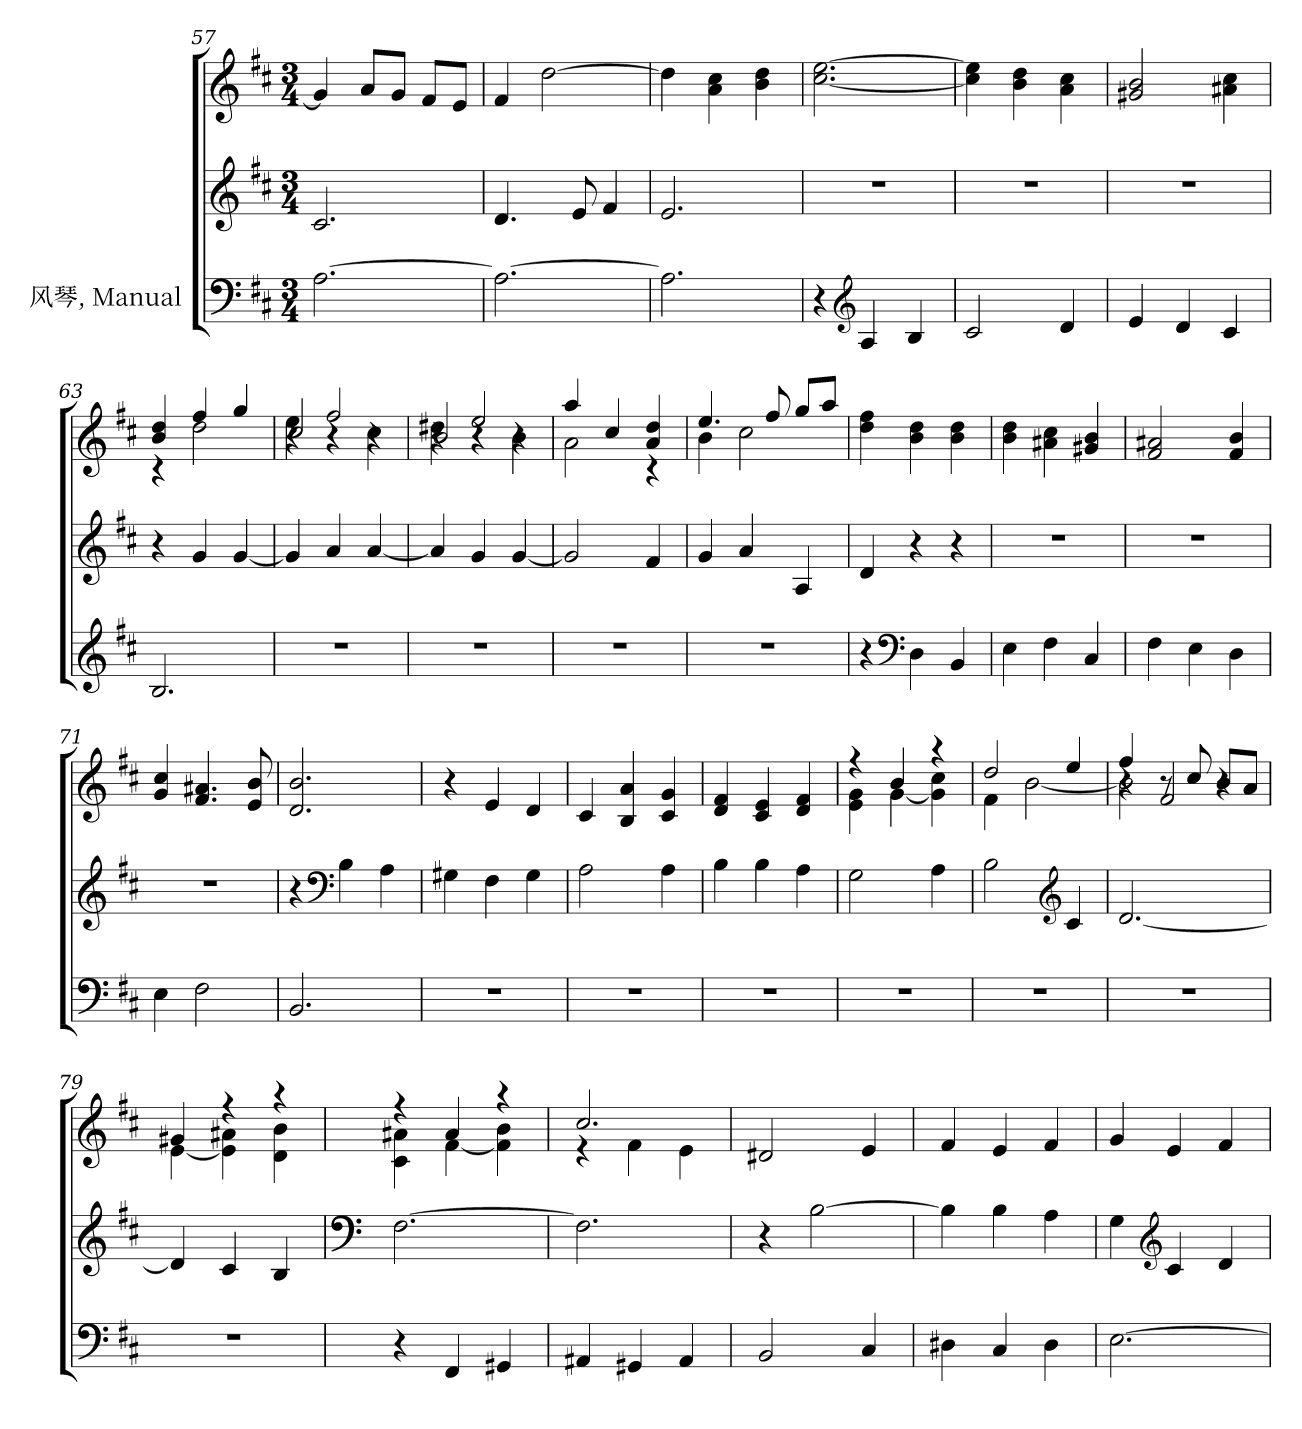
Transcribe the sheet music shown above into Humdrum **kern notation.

**kern	**kern	**kern
*part1	*part1	*part1
*staff3	*staff2	*staff1
*I"风琴, Manual	*	*
*clefF4	*clefG2	*clefG2
*k[f#c#]	*k[f#c#]	*k[f#c#]
*M3/4	*M3/4	*M3/4
=57	=57	=57
[2.A\	2.c#/	4g/]
.	.	8a/L
.	.	8g/J
.	.	8f#/L
.	.	8e/J
=58	=58	=58
2.A\_	4.d/	4f#/
.	.	[2dd\
.	8e/	.
.	4f#/	.
=59	=59	=59
2.A\]	2.e/	4dd\]
.	.	4a\ 4cc#\
.	.	4b\ 4dd\
!!LO:PB:g=z
=60	=60	=60
4r	2.r	[2.cc#\ [2.ee\
*clefG2	*	*
4A/	.	.
4B/	.	.
=61	=61	=61
2c#/	2.r	4cc#\] 4ee\]
.	.	4b\ 4dd\
4d/	.	4a\ 4cc#\
=62	=62	=62
4e/	2.r	2g#X/ 2b/
4d/	.	.
4c#/	.	4a#X\ 4cc#\
=63	=63	=63
*	*	*^
2.B/	4r	4b/ 4dd/	4r
.	4g/	4ff#/	2dd\
.	[4g/	4gg/	.
=64	=64	=64	=64
*	*	*	*^
2.r	4g/]	4r	4ee\	2cc#/
.	4a/	2ff#/	4r	.
.	[4a/	.	4cc#\	4r
=65	=65	=65	=65	=65
2.r	4a/]	4r	4dd#X\	2b/
.	4g/	2ee/	4r	.
.	[4g/	.	4b\	4r
*	*	*	*v	*v
=66	=66	=66	=66
2.r	2g/]	4aa/	2a\
.	.	4cc#/	.
.	4f#/	4a/ 4dd/	4r
=67	=67	=67	=67
2.r	4g/	4.ee/	4b\
.	4a/	.	2cc#\
.	.	8ff#/	.
.	4A/	8gg/L	.
.	.	8aa/J	.
*	*	*v	*v
!!LO:LB:g=z
=68	=68	=68
4r	4d/	4dd\ 4ff#\
*clefF4	*	*
4D\	4r	4b\ 4dd\
4BB/	4r	4b\ 4dd\
=69	=69	=69
4E\	2.r	4b\ 4dd\
4F#\	.	4a#X\ 4cc#\
4C#/	.	4g#X/ 4b/
=70	=70	=70
4F#\	2.r	2f#/ 2a#X/
4E\	.	.
4D\	.	4f#/ 4b/
=71	=71	=71
4E\	2.r	4g/ 4cc#/
2F#\	.	4.f#/ 4.a#X/
.	.	8e/ 8b/
=72	=72	=72
2.BB/	4r	2.d/ 2.b/
*	*clefF4	*
.	4B\	.
.	4A\	.
=73	=73	=73
2.r	4G#X\	4r
.	4F#\	4e/
.	4G#\	4d/
=74	=74	=74
2.r	2A\	4c#/
.	.	4B/ 4a/
.	4A\	4c#/ 4g/
=75	=75	=75
2.r	4B\	4d/ 4f#/
.	4B\	4c#/ 4e/
.	4A\	4d/ 4f#/
!!LO:LB:g=z
=76	=76	=76
*	*	*^
2.r	2G\	4r	4e\ 4g\
.	.	4b/	[4g\
.	4A\	4r	4g\] 4cc#\
=77	=77	=77	=77
2.r	2B\	2dd/	4f#\
.	.	.	[2b\
*	*clefG2	*	*
.	4c#/	4ee/	.
=78	=78	=78	=78
*	*	*	*^
2.r	[2.d/	4ff#/	2b\]	4r
.	.	8r	.	2f#/
.	.	8cc#/	.	.
.	.	8b/L	4r	.
.	.	8a/J	.	.
*	*	*	*v	*v
=79	=79	=79	=79
2.r	4d/]	4g#X/	[4e\
.	4c#/	4r	4e\] 4a#X\
.	4B/	4r	4d\ 4b\
=80	=80	=80	=80
*	*clefF4	*	*
4r	[2.F#\	4r	4c#\ 4a#X\
4FF#/	.	4a#/	[4f#\
4GG#X/	.	4r	4f#\] 4b\
=81	=81	=81	=81
4AA#X/	2.F#\]	2.cc#/	4r
4GG#X/	.	.	4f#\
4AA#/	.	.	4e\
*	*	*v	*v
=82	=82	=82
2BB/	4r	2d#X/
.	[2B\	.
4C#/	.	4e/
=83	=83	=83
4D#X\	4B\]	4f#/
4C#/	4B\	4e/
4D#\	4A\	4f#/
!!LO:LB:g=z
=84	=84	=84
[2.E\	4G\	4g/
*	*clefG2	*
.	4c#/	4e/
.	4d/	4f#/
=	=	=
*-	*-	*-
